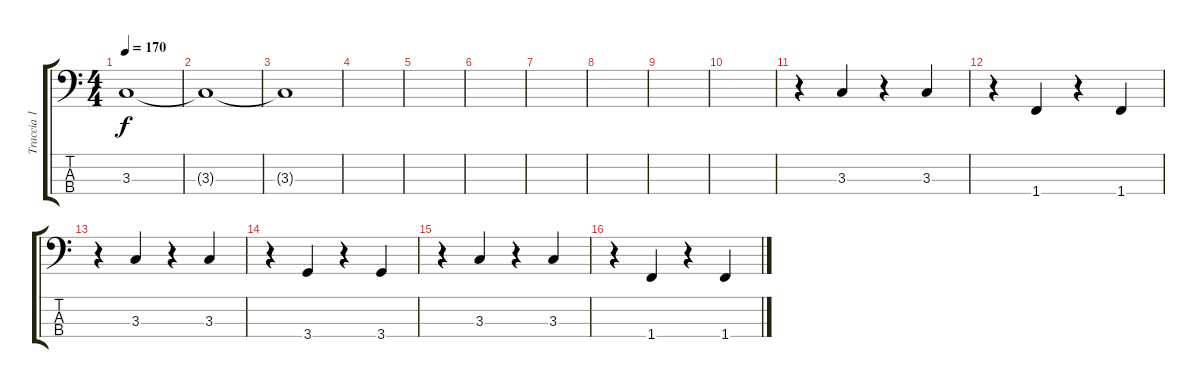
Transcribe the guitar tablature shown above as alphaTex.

\track ("Traccia 1" "Traccia 1") {instrument electricbasspick}
\staff {score tabs}
\tuning (G2 D2 A1 E1) {hide}
\ts (4 4)
\tempo 170
\clef f4
\ks c
3.3.1{dy f} |
3.3{t}.1{volume 11} |
3.3{t}.1 |
|
|
|
|
|
|
|
r.4 3.3.4 r.4 3.3.4 |
r.4 1.4.4 r.4 1.4.4 |
r.4 3.3.4 r.4 3.3.4 |
r.4 3.4.4 r.4 3.4.4 |
r.4 3.3.4 r.4 3.3.4 |
r.4 1.4.4 r.4 1.4.4
